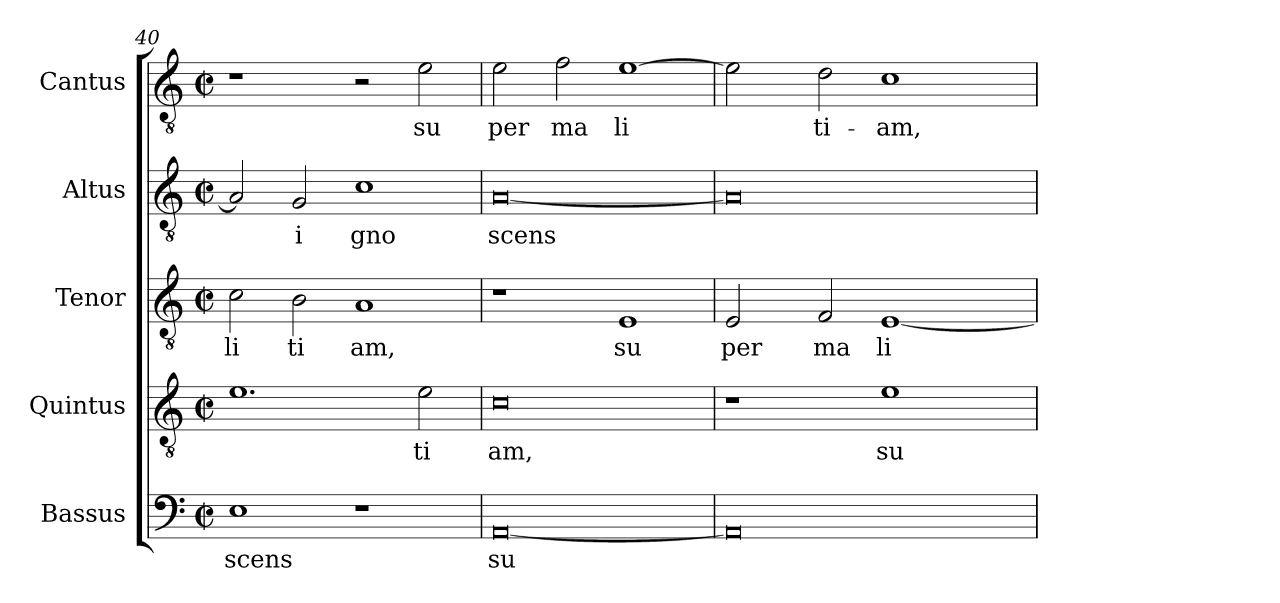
**kern	**text	**kern	**text	**kern	**text	**kern	**text	**kern	**text
*part5	*part5	*part4	*part4	*part3	*part3	*part2	*part2	*part1	*part1
*staff5	*staff5	*staff4	*staff4	*staff3	*staff3	*staff2	*staff2	*staff1	*staff1
*I"Bassus	*	*I"Quintus	*	*I"Tenor	*	*I"Altus	*	*I"Cantus	*
*clefF4	*	*clefGv2	*	*clefGv2	*	*clefGv2	*	*clefGv2	*
*M2/2	*	*M2/2	*	*M2/2	*	*M2/2	*	*M2/2	*
*met(c|)	*	*met(c|)	*	*met(c|)	*	*met(c|)	*	*met(c|)	*
=40	=40	=40	=40	=40	=40	=40	=40	=40	=40
!	!LO:LY:b:cj	!	!	!	!LO:LY:b:cj	!	!	!	!
1E	scens	1.e	.	2c\	li	2A/]	.	1r	.
!	!	!	!	!	!LO:LY:b:cj	!	!LO:LY:b:cj	!	!
.	.	.	.	2B\	ti	2G/	i	.	.
!	!	!	!	!	!LO:LY:b:cj	!	!LO:LY:b:cj	!	!
1r	.	.	.	1A	am,	1c	gno	2r	.
!	!	!	!LO:LY:b:cj	!	!	!	!	!	!LO:LY:b:cj
.	.	2e\	ti	.	.	.	.	2e\	su
=41	=41	=41	=41	=41	=41	=41	=41	=41	=41
!	!LO:LY:b:cj	!	!LO:LY:b:cj	!	!	!	!LO:LY:b	!	!LO:LY:b:cj
[>0AA	su	0c	am,	1r	.	[>0A	scens	2e\	per
!	!	!	!	!	!	!	!	!	!LO:LY:b:cj
.	.	.	.	.	.	.	.	2f\	ma
!	!	!	!	!	!LO:LY:b:cj	!	!	!	!LO:LY:b:cj
.	.	.	.	1E	su	.	.	[>1e	li
!!LO:PB:g=z
=42	=42	=42	=42	=42	=42	=42	=42	=42	=42
!	!	!	!	!	!LO:LY:b:cj	!	!	!	!
*^	*	*	*	*	*	*	*	*^	*
0AA]	4.ryy	.	1r	.	2E/	per	0A]	.	2e\]	16ryy	.
.	.	.	.	.	.	.	.	.	.	1ryy	.
.	1ryy	.	.	.	.	.	.	.	.	.	.
!	!	!	!	!	!	!LO:LY:b:cj	!	!	!	!	!LO:LY:b:cj
.	.	.	.	.	2F/	ma	.	.	2d\	.	ti-
!	!	!	!	!LO:LY:b:cj	!	!LO:LY:b:cj	!	!	!	!	!LO:LY:b:cj
.	.	.	1e	su	[<1E	li	.	.	1c	.	-am,
.	.	.	.	.	.	.	.	.	.	2...ryy	.
.	2ryy	.	.	.	.	.	.	.	.	.	.
.	8ryy	.	.	.	.	.	.	.	.	.	.
*v	*v	*	*	*	*	*	*	*	*v	*v	*
=	=	=	=	=	=	=	=	=	=
*-	*-	*-	*-	*-	*-	*-	*-	*-	*-
